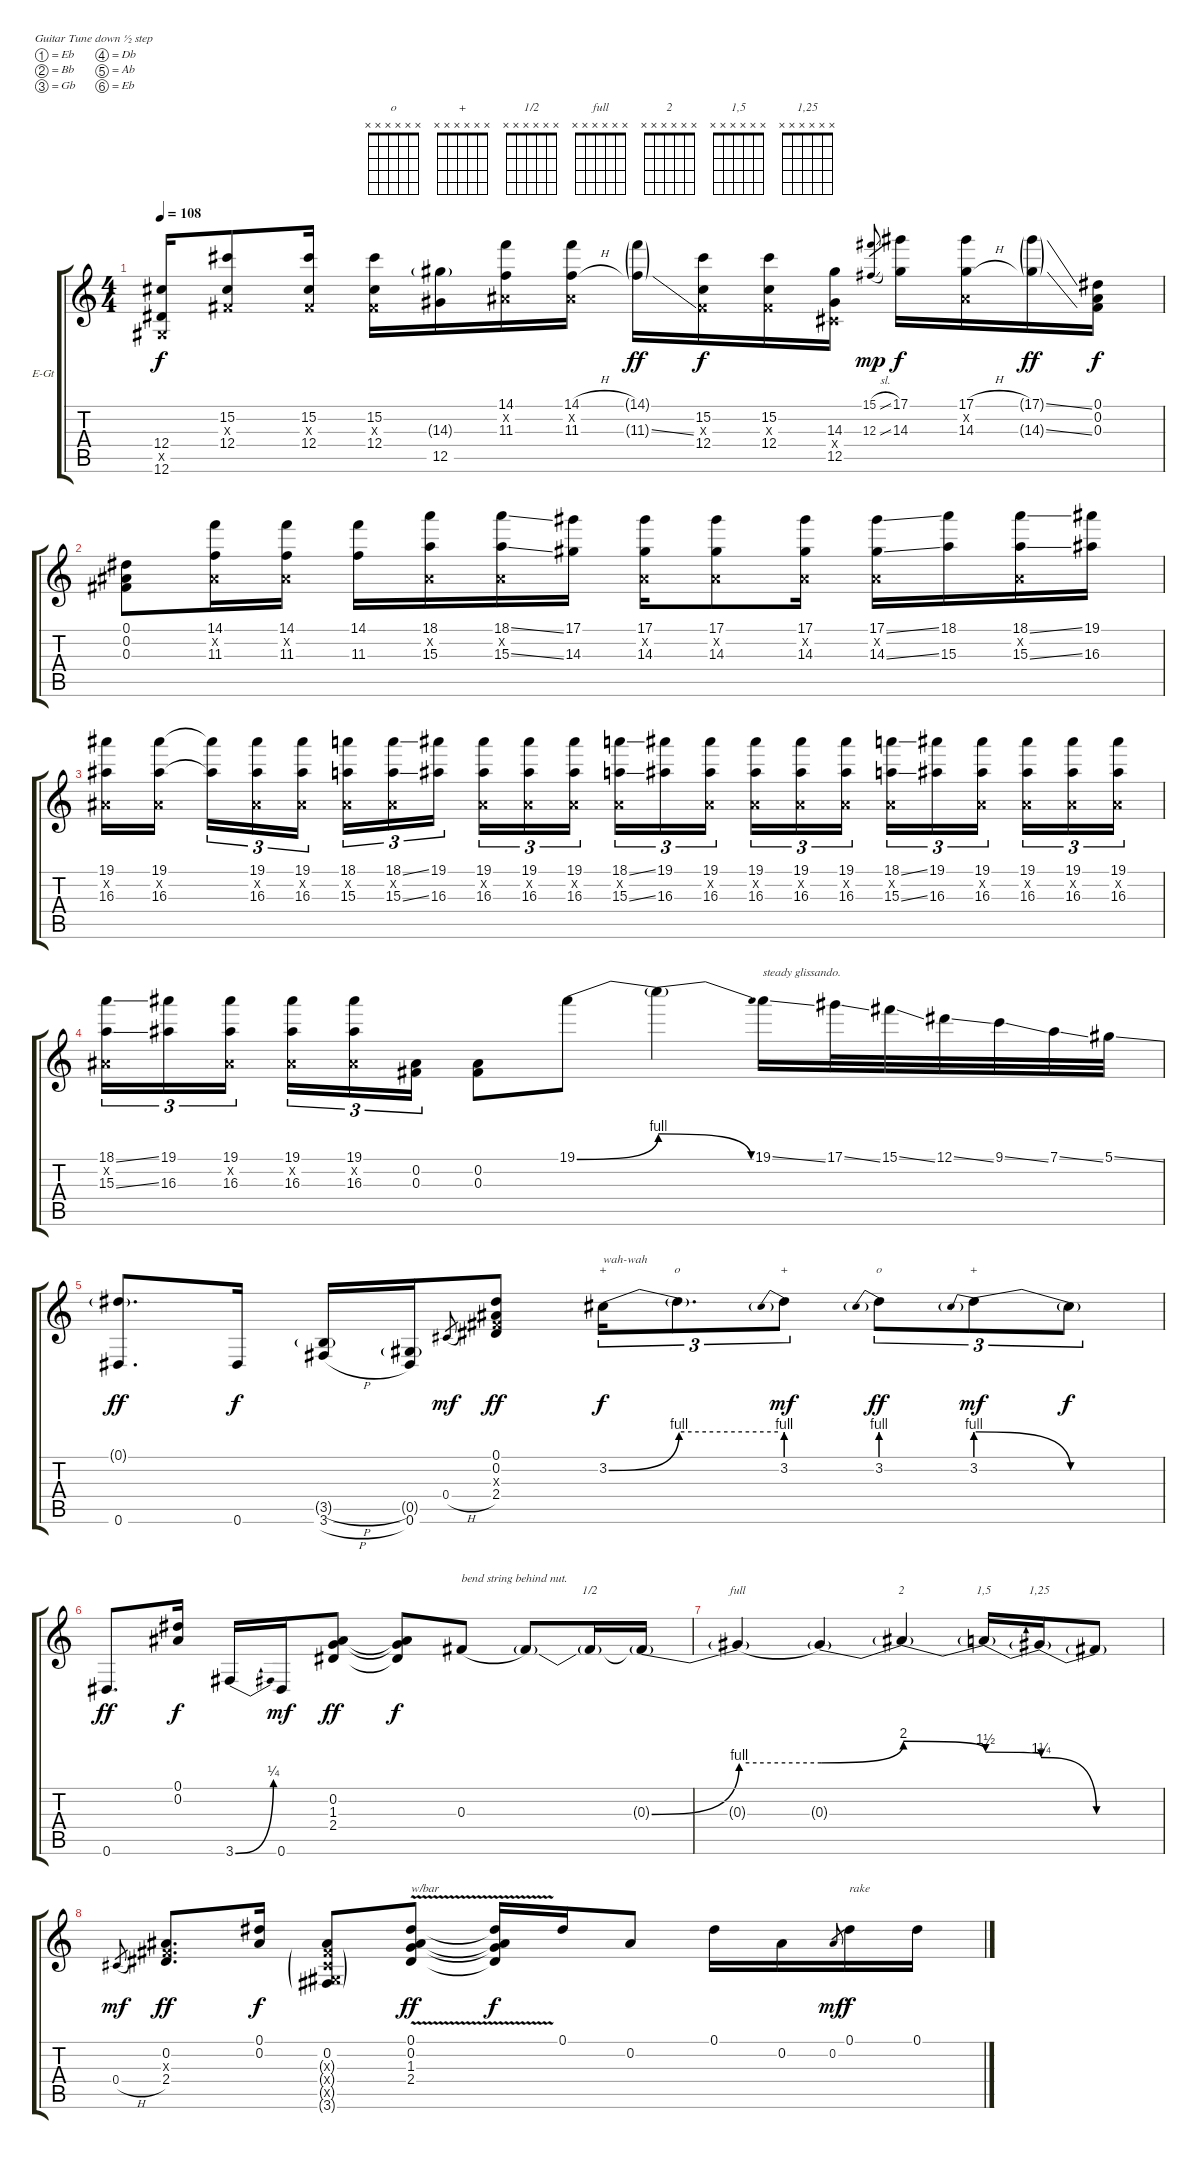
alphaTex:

\bracketExtendMode groupsimilarinstruments
\firstSystemTrackNameOrientation horizontal
\otherSystemsTrackNameOrientation horizontal
\track ("Guitar (Jimi Hendrix)" "E-Gt") {instrument overdrivenguitar}
\staff {score tabs}
\tuning (Eb4 Bb3 Gb3 Db3 Ab2 Eb2)
\chord ("o" x x x x x x)
\chord ("+" x x x x x x)
\chord ("1/2" x x x x x x)
\chord ("full" x x x x x x)
\chord ("2" x x x x x x)
\chord ("1,5" x x x x x x)
\chord ("1,25" x x x x x x)
\ts (4 4)
\tempo 108
\clef g2
\ks c
(12.4 0.5{x} 12.6).16{dy f} (15.2 0.3{x} 12.4).8 (15.2 0.3{x} 12.4).16 (15.2 0.3{x} 12.4).16 (14.3{g} 12.5).16 (14.1 0.2{x} 11.3).16 (14.1{h} 0.2{x} 11.3{h}).16 (14.1{g} 11.3{ss g}).16{dy ff} (15.2 0.3{x} 12.4).16{dy f} (15.2 0.3{x} 12.4).16 (14.3 0.4{x} 12.5).16 (15.1{sl} 12.3{sl}).8{gr dy mp} (17.1 14.3).16{dy f} (17.1{h} 0.2{x} 14.3{h}).16 (17.1{ss g} 14.3{ss g}).16{dy ff} (0.1 0.2 0.3).16{dy f} |
(0.1 0.2 0.3).8 (14.1 0.2{x} 11.3).16 (14.1 0.2{x} 11.3).16 (14.1 11.3).16 (18.1 0.2{x} 15.3).16 (18.1{ss} 0.2{x} 15.3{ss}).16 (17.1 14.3).16 (17.1 0.2{x} 14.3).16 (17.1 0.2{x} 14.3).8 (17.1 0.2{x} 14.3).16 (17.1{ss} 0.2{x} 14.3{ss}).16 (18.1 15.3).16 (18.1{ss} 0.2{x} 15.3{ss}).16 (19.1 16.3).16 |
(19.1 0.2{x} 16.3).16 (19.1 0.2{x} 16.3).16 (19.1{t} 16.3{t}).16{tu (3 2)} (19.1 0.2{x} 16.3).16{tu (3 2)} (19.1 0.2{x} 16.3).16{tu (3 2)} (18.1 0.2{x} 15.3).16{tu (3 2)} (18.1{ss} 0.2{x} 15.3{ss}).16{tu (3 2)} (19.1 16.3).16{tu (3 2)} (19.1 0.2{x} 16.3).16{tu (3 2)} (19.1 0.2{x} 16.3).16{tu (3 2)} (19.1 0.2{x} 16.3).16{tu (3 2)} (18.1{ss} 0.2{x} 15.3{ss}).16{tu (3 2)} (19.1 16.3).16{tu (3 2)} (19.1 0.2{x} 16.3).16{tu (3 2)} (19.1 0.2{x} 16.3).16{tu (3 2)} (19.1 0.2{x} 16.3).16{tu (3 2)} (19.1 0.2{x} 16.3).16{tu (3 2)} (18.1{ss} 0.2{x} 15.3{ss}).16{tu (3 2)} (19.1 16.3).16{tu (3 2)} (19.1 0.2{x} 16.3).16{tu (3 2)} (19.1 0.2{x} 16.3).16{tu (3 2)} (19.1 0.2{x} 16.3).16{tu (3 2)} (19.1 0.2{x} 16.3).16{tu (3 2)} |
(18.1{ss} 0.2{x} 15.3{ss}).16{tu (3 2)} (19.1 16.3).16{tu (3 2)} (19.1 0.2{x} 16.3).16{tu (3 2)} (19.1 0.2{x} 16.3).16{tu (3 2)} (19.1 0.2{x} 16.3).16{tu (3 2)} (0.2 0.3).16{tu (3 2)} (0.2 0.3).8 19.1{be (bend 0 0 60 4)}.8 19.1{be (release 0 4 60 0) t}.4 19.1{ss}.16{txt "steady glissando."} 17.1{ss}.32 15.1{ss}.32 12.1{ss}.32 9.1{ss}.32 7.1{ss}.32 5.1{ss}.32 |
(0.1{g} 0.6).8{d dy ff} 0.6.16{dy f} (3.5{h g} 3.6{h}).16 (0.5{g} 0.6).16 0.4{h}.8{gr dy mf} (0.1 0.2 0.3{x} 2.4).8{dy ff} 3.2{be (bend 0 0 60 4)}.16{tu (3 2) ch "+" txt "wah-wah" dy f} 3.2{be (hold 0 4 60 4) t}.8{d tu (3 2) ch "o"} 3.2{be (prebend 0 4 60 4)}.8{tu (3 2) ch "+" dy mf} 3.2{be (prebend 0 4 60 4)}.8{tu (3 2) ch "o" dy ff} 3.2{be (prebendrelease 0 4 60 0)}.8{tu (3 2) ch "+" dy mf} 3.2{be (hold 0 0 60 0) t}.8{tu (3 2) dy f} |
0.6.8{d dy ff} (0.1 0.2).16{dy f} 3.6{be (bend 0 0 60 1)}.16 0.6.16{dy mf} (0.2 1.3 2.4).8{dy ff} (0.2{t} 1.3{t} 2.4{t}).8{dy f} 0.3{be (hold 0 0 60 0)}.8{txt "bend string behind nut."} 0.3{t}.8 0.3{t}.16{ch "1/2"} 0.3{be (bend 0 0 60 4) t}.16 |
0.3{be (hold 0 4 60 4) t}.4{ch "full"} 0.3{be (bend 0 4 60 8) t}.4 0.3{be (release 0 8 60 6) t}.4{ch "2"} 0.3{be (release 0 6 60 5) t}.16{ch "1,5"} 0.3{be (release 0 5 60 0) t}.16{ch "1,25"} 0.3{be (hold 0 0 60 0) t}.8 |
0.4{h}.8{gr dy mf} (0.2 0.3{x} 2.4).8{d dy ff} (0.1 0.2).16{dy f} (0.2 0.3{g x} 0.4{g x} 0.5{g x} 3.6{g}).8 (0.1{v} 0.2{v} 1.3{v} 2.4{v}).8{txt "w/bar" dy ff} (0.1{v t} 0.2{v t} 1.3{v t} 2.4{v t}).16{dy f} 0.1.16 0.2.8 0.1.16 0.2.16 0.2.8{gr dy mf} 0.1.16{txt "rake" dy f} 0.1.16
